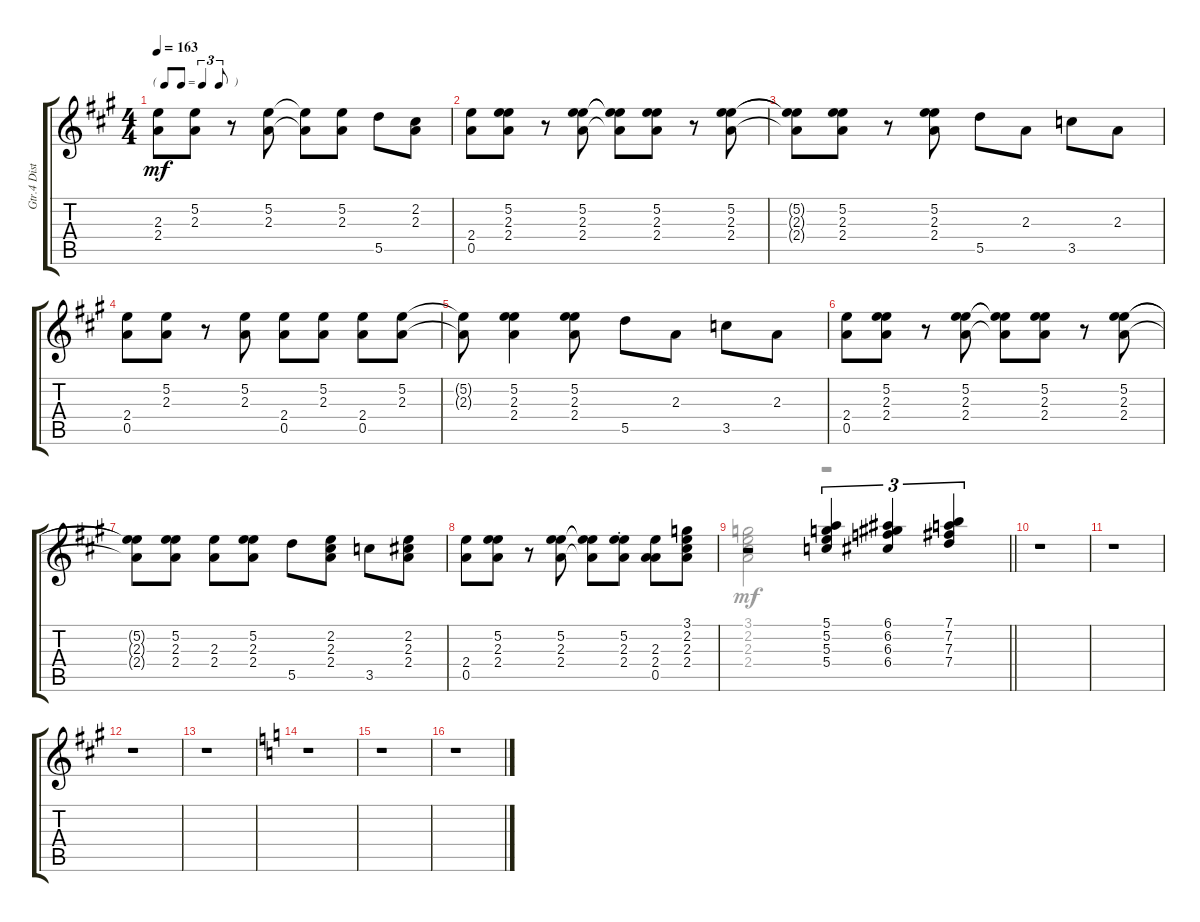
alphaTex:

\track ("Gtr.4 Distortion" "Gtr.4 Dist") {instrument distortionguitar}
\staff {score tabs}
\tuning (E4 B3 G3 D4 A3 E3) {hide}
\voice
\ts (4 4)
\tf triplet8th
\tempo 163
\clef g2
\ks a
(2.3{t} 2.4{t}).8{dy mf} (5.2 2.3).8 r.8 (5.2 2.3).8 (5.2{t} 2.3{t}).8 (5.2 2.3).8 5.5.8 (2.2 2.3).8 |
(2.4 0.5).8 (5.2 2.3 2.4).8 r.8 (5.2 2.3 2.4).8 (5.2{t} 2.3{t} 2.4{t}).8 (5.2 2.3 2.4).8 r.8 (5.2 2.3 2.4).8 |
(5.2{t} 2.3{t} 2.4{t}).8 (5.2 2.3 2.4).8 r.8 (5.2 2.3 2.4).8 5.5.8 2.3.8 3.5.8 2.3.8 |
(2.4 0.5).8 (5.2 2.3).8 r.8 (5.2 2.3).8 (2.4 0.5).8 (5.2 2.3).8 (2.4 0.5).8 (5.2 2.3).8 |
(5.2{t} 2.3{t}).8 (5.2 2.3 2.4).4 (5.2 2.3 2.4).8 5.5.8 2.3.8 3.5.8 2.3.8 |
(2.4 0.5).8 (5.2 2.3 2.4).8 r.8 (5.2 2.3 2.4).8 (5.2{t} 2.3{t} 2.4{t}).8 (5.2 2.3 2.4).8 r.8 (5.2 2.3 2.4).8 |
(5.2{t} 2.3{t} 2.4{t}).8 (5.2 2.3 2.4).8 (2.3 2.4).8 (5.2 2.3 2.4).8 5.5.8 (2.2 2.3 2.4).8 3.5.8 (2.2 2.3 2.4).8 |
(2.4 0.5).8 (5.2 2.3 2.4).8 r.8 (5.2 2.3 2.4).8 (5.2{t} 2.3{t} 2.4{t}).8 (5.2{st} 2.3{st} 2.4{st}).8 (2.3 2.4 0.5).8 (3.1 2.2 2.3 2.4).8 |
\barLineRight lightlight
r.2 (5.1 5.2 5.3 5.4).4{tu (3 2)} (6.1 6.2 6.3 6.4).4{tu (3 2)} (7.1 7.2 7.3 7.4).4{tu (3 2)} |
r.1 |
r.1 |
r.1 |
r.1 |
\ks c
r.1 |
r.1 |
r.1
\voice
\clef g2
\ottava regular
\simile none
\ks a
|
|
|
|
|
|
|
|
\barLineRight lightlight
(3.1 2.2 2.3 2.4).2 r.2 |
|
|
|
|
\ks c
|
|
